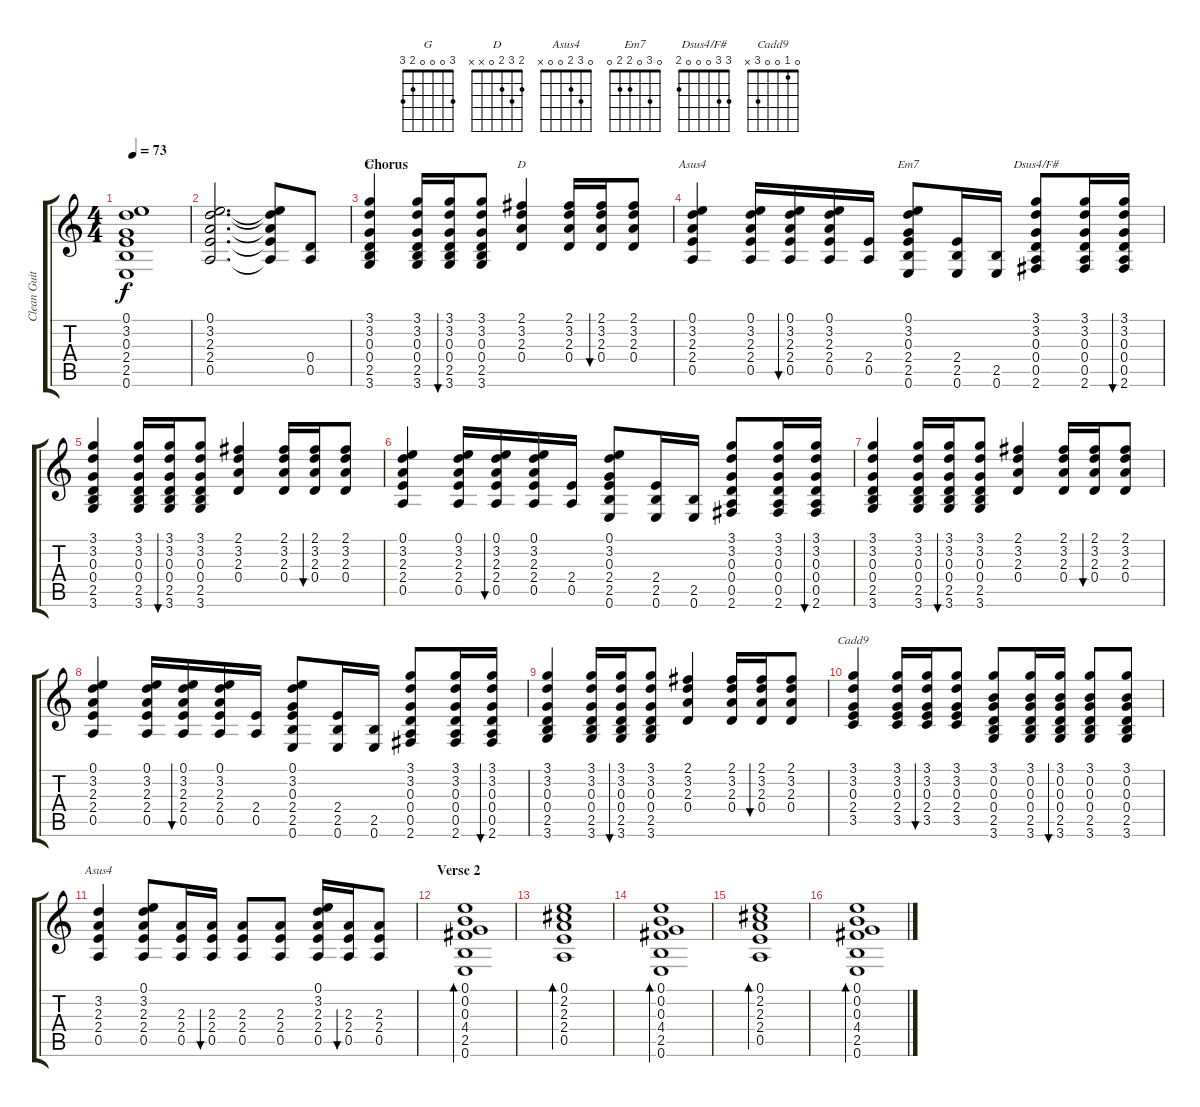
\track ("Clean Guitar" "Clean Guit") {instrument electricguitarclean}
\staff {score tabs}
\tuning (E4 B3 G3 D3 A2 E2) {hide}
\chord ("G" 3 0 0 0 2 3)
\chord ("D" 2 3 2 0 x x)
\chord ("Asus4" 0 3 2 2 0 x)
\chord ("Em7" 0 3 0 2 2 0)
\chord ("Dsus4/F#" 3 3 0 0 0 2)
\chord ("Cadd9" 0 1 0 0 3 x)
\chord ("Asus4" 0 3 2 0 0 x)
\ts (4 4)
\tempo 73
\clef g2
\ks c
(0.1 3.2 0.3 2.4 2.5 0.6).1{dy f} |
(0.1 3.2 2.3 2.4 0.5).2{d} (0.1{t} 3.2{t} 2.3{t} 2.4{t} 0.5{t}).8 (0.4 0.5).8 |
\section ("" "Chorus")
(3.1 3.2 0.3 0.4 2.5 3.6).4{ch "G"} (3.1 3.2 0.3 0.4 2.5 3.6).16 (3.1 3.2 0.3 0.4 2.5 3.6).16{bu 60} (3.1 3.2 0.3 0.4 2.5 3.6).8 (2.1 3.2 2.3 0.4).4{ch "D"} (2.1 3.2 2.3 0.4).16 (2.1 3.2 2.3 0.4).16{bu 60} (2.1 3.2 2.3 0.4).8 |
(0.1 3.2 2.3 2.4 0.5).4{ch "Asus4"} (0.1 3.2 2.3 2.4 0.5).16 (0.1 3.2 2.3 2.4 0.5).16{bu 60} (0.1 3.2 2.3 2.4 0.5).16 (2.4 0.5).16 (0.1 3.2 0.3 2.4 2.5 0.6).8{ch "Em7"} (2.4 2.5 0.6).16 (2.5 0.6).16 (3.1 3.2 0.3 0.4 0.5 2.6).8{ch "Dsus4/F#"} (3.1 3.2 0.3 0.4 0.5 2.6).16 (3.1 3.2 0.3 0.4 0.5 2.6).16{bu 60} |
(3.1 3.2 0.3 0.4 2.5 3.6).4 (3.1 3.2 0.3 0.4 2.5 3.6).16 (3.1 3.2 0.3 0.4 2.5 3.6).16{bu 60} (3.1 3.2 0.3 0.4 2.5 3.6).8 (2.1 3.2 2.3 0.4).4 (2.1 3.2 2.3 0.4).16 (2.1 3.2 2.3 0.4).16{bu 60} (2.1 3.2 2.3 0.4).8 |
(0.1 3.2 2.3 2.4 0.5).4 (0.1 3.2 2.3 2.4 0.5).16 (0.1 3.2 2.3 2.4 0.5).16{bu 60} (0.1 3.2 2.3 2.4 0.5).16 (2.4 0.5).16 (0.1 3.2 0.3 2.4 2.5 0.6).8 (2.4 2.5 0.6).16 (2.5 0.6).16 (3.1 3.2 0.3 0.4 0.5 2.6).8 (3.1 3.2 0.3 0.4 0.5 2.6).16 (3.1 3.2 0.3 0.4 0.5 2.6).16{bu 60} |
(3.1 3.2 0.3 0.4 2.5 3.6).4 (3.1 3.2 0.3 0.4 2.5 3.6).16 (3.1 3.2 0.3 0.4 2.5 3.6).16{bu 60} (3.1 3.2 0.3 0.4 2.5 3.6).8 (2.1 3.2 2.3 0.4).4 (2.1 3.2 2.3 0.4).16 (2.1 3.2 2.3 0.4).16{bu 60} (2.1 3.2 2.3 0.4).8 |
(0.1 3.2 2.3 2.4 0.5).4 (0.1 3.2 2.3 2.4 0.5).16 (0.1 3.2 2.3 2.4 0.5).16{bu 60} (0.1 3.2 2.3 2.4 0.5).16 (2.4 0.5).16 (0.1 3.2 0.3 2.4 2.5 0.6).8 (2.4 2.5 0.6).16 (2.5 0.6).16 (3.1 3.2 0.3 0.4 0.5 2.6).8 (3.1 3.2 0.3 0.4 0.5 2.6).16 (3.1 3.2 0.3 0.4 0.5 2.6).16{bu 60} |
(3.1 3.2 0.3 0.4 2.5 3.6).4 (3.1 3.2 0.3 0.4 2.5 3.6).16 (3.1 3.2 0.3 0.4 2.5 3.6).16{bu 60} (3.1 3.2 0.3 0.4 2.5 3.6).8 (2.1 3.2 2.3 0.4).4 (2.1 3.2 2.3 0.4).16 (2.1 3.2 2.3 0.4).16{bu 60} (2.1 3.2 2.3 0.4).8 |
(3.1 3.2 0.3 2.4 3.5).4{ch "Cadd9"} (3.1 3.2 0.3 2.4 3.5).16 (3.1 3.2 0.3 2.4 3.5).16{bu 60} (3.1 3.2 0.3 2.4 3.5).8 (3.1 0.2 0.3 0.4 2.5 3.6).8 (3.1 0.2 0.3 0.4 2.5 3.6).16 (3.1 0.2 0.3 0.4 2.5 3.6).16{bu 60} (3.1 0.2 0.3 0.4 2.5 3.6).8 (3.1 0.2 0.3 0.4 2.5 3.6).8 |
(3.2 2.3 2.4 0.5).4{ch "Asus4"} (0.1 3.2 2.3 2.4 0.5).8 (2.3 2.4 0.5).16 (2.3 2.4 0.5).16{bu 60} (2.3 2.4 0.5).8 (2.3 2.4 0.5).8 (0.1 3.2 2.3 2.4 0.5).16 (2.3 2.4 0.5).16{bu 60} (2.3 2.4 0.5).8 |
\section ("" "Verse 2")
(0.1 0.2 0.3 4.4 2.5 0.6).1{bd 60} |
(0.1 2.2 2.3 2.4 0.5).1{bd 60} |
(0.1 0.2 0.3 4.4 2.5 0.6).1{bd 60} |
(0.1 2.2 2.3 2.4 0.5).1{bd 60} |
(0.1 0.2 0.3 4.4 2.5 0.6).1{bd 60}
